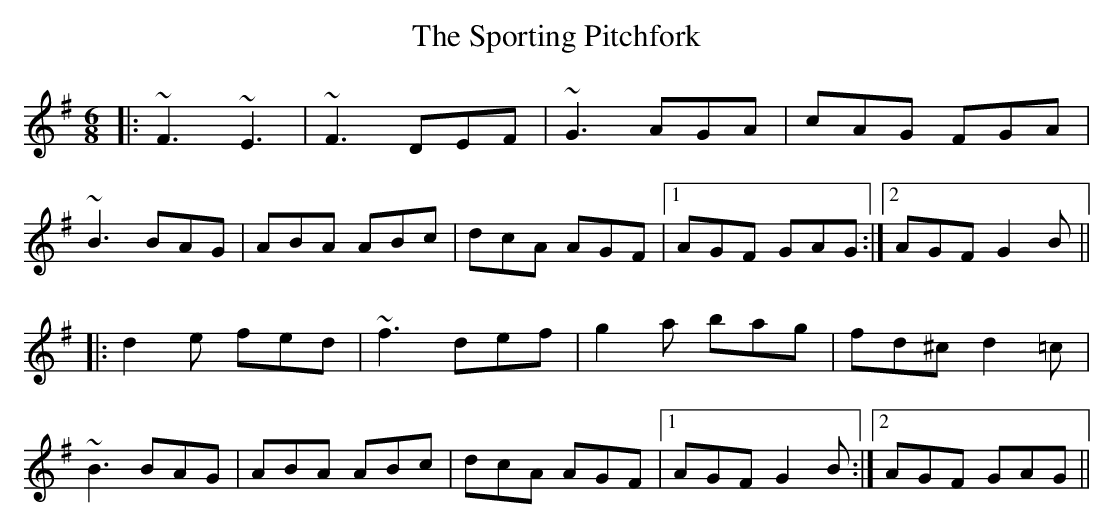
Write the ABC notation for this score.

X:1
T: The Sporting Pitchfork
M: 6/8
L: 1/8
K: Gmaj
|:~F3 ~E3|~F3 DEF|~G3 AGA|cAG FGA|
~B3 BAG|ABA ABc|dcA AGF|1 AGF GAG:|2 AGF G2B||
|:d2e fed|~f3 def|g2a bag|fd^c d2=c|
~B3 BAG|ABA ABc|dcA AGF|1 AGF G2B:|2 AGF GAG||
